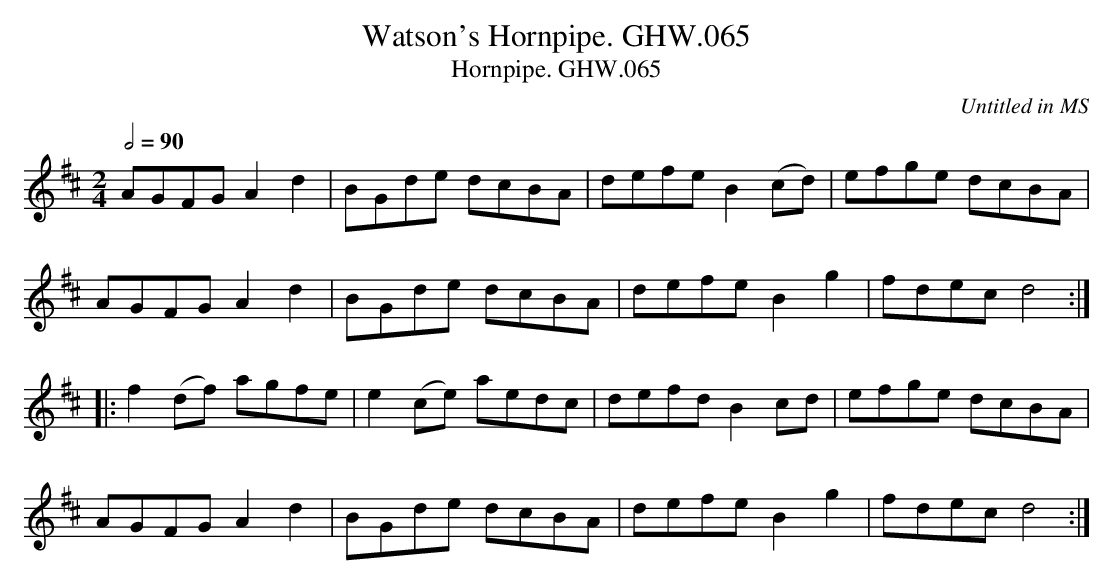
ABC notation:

X:1
T:Watson's Hornpipe. GHW.065
T:Hornpipe. GHW.065
M:2/4
L:1/8
Q:1/2=90
C:Untitled in MS
K:D
AGFG A2 d2|BGde dcBA|defe B2 (cd)|efge dcBA|
AGFG A2 d2|BGde dcBA|defe B2 g2|fdec d4:|
|:f2 (df) agfe|e2 (ce) aedc|defd B2 cd| efge dcBA|
AGFG A2 d2|BGde dcBA|defe B2 g2|fdec d4:|
